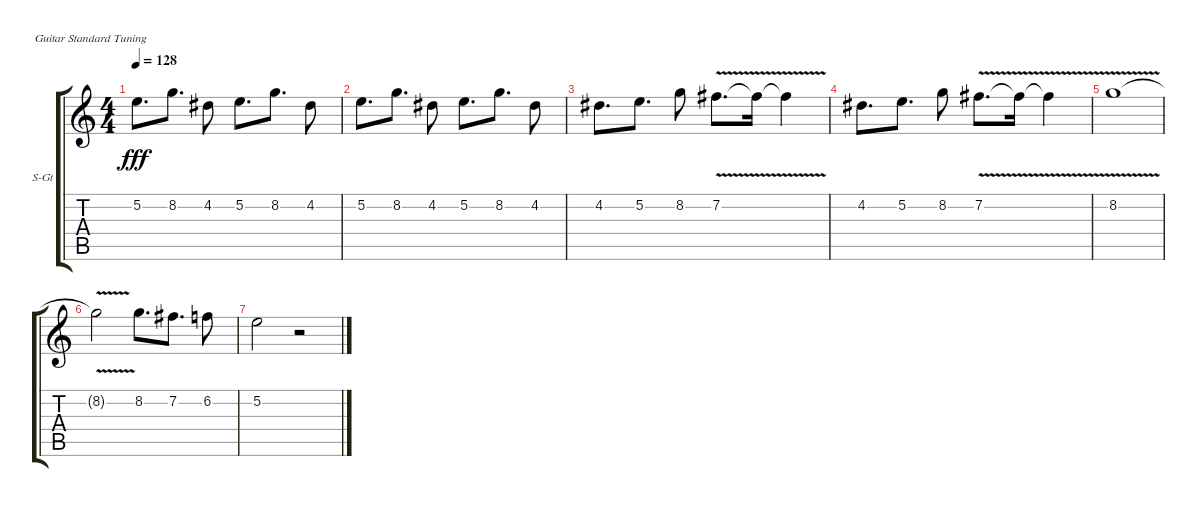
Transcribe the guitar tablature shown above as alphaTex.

\defaultSystemsLayout 4
\bracketExtendMode groupsimilarinstruments
\firstSystemTrackNameOrientation horizontal
\otherSystemsTrackNameOrientation horizontal
\track ("Lead" "S-Gt") {instrument acousticguitarsteel}
\staff {score tabs}
\tuning (E4 B3 G3 D3 A2 E2)
\ts (4 4)
\tempo 128
\clef g2
\ks c
5.2.8{d dy fff} 8.2.8{d} 4.2.8 5.2.8{d} 8.2.8{d} 4.2.8 |
5.2.8{d} 8.2.8{d} 4.2.8 5.2.8{d} 8.2.8{d} 4.2.8 |
4.2.8{d} 5.2.8{d} 8.2.8 7.2{v}.8{d} 7.2{v t}.16 7.2{v t}.4 |
4.2.8{d} 5.2.8{d} 8.2.8 7.2{v}.8{d} 7.2{v t}.16 7.2{v t}.4 |
8.2{v}.1 |
8.2{t}.2 8.2.8{d} 7.2.8{d} 6.2.8 |
5.2.2 r.2
